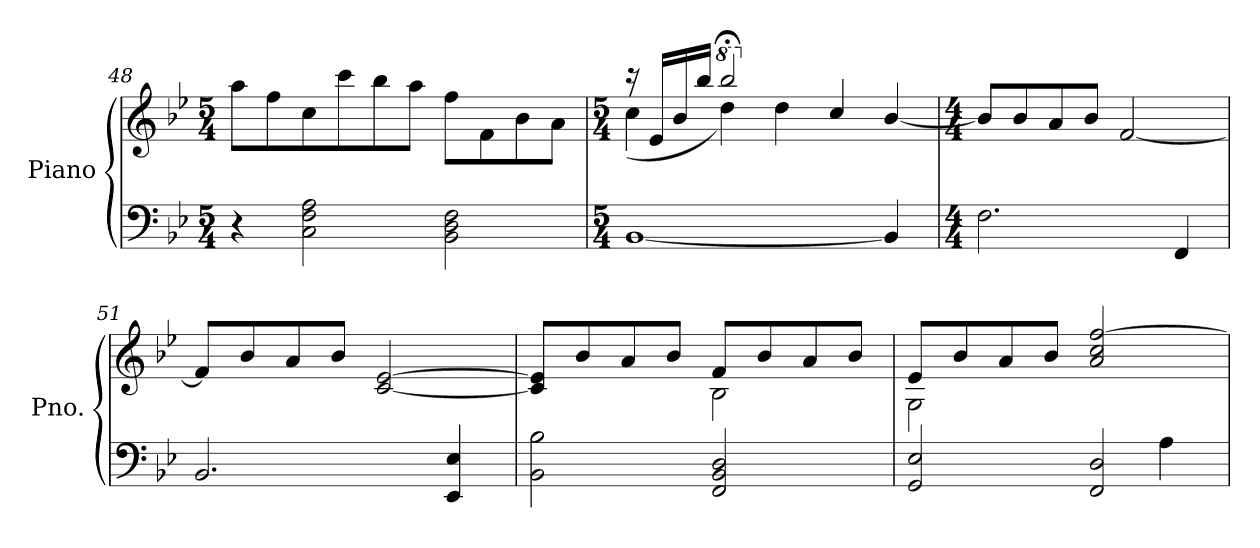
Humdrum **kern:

**kern	**kern
*part1	*part1
*staff2	*staff1
*I"Piano	*
*I'Pno.	*
*clefF4	*clefG2
*k[b-e-]	*k[b-e-]
*M5/4	*M5/4
=48	=48
4r	8aa\L
.	8ff\
2C\ 2F\ 2A\	8cc\
.	8ccc\
.	8bb-\
.	8aa\J
2BB-\ 2D\ 2F\	8ff\L
.	8f\
.	8b-\
.	8a\J
!!LO:PB:g=z
=49	=49
*M5/4	*M5/4
*	*^
[1BB-	16r	(4cc\
.	16e-/LL	.
.	16b-/	.
.	16bb-/JJ	.
*	*8va	*
.	2bbb-;</	4ddd\)
*	*X8va	*
.	.	4dd\
.	4cc/	2ryy
4BB-/]	[4b-/	.
*	*v	*v
=50	=50
*M4/4	*M4/4
2.F\	8b-/L]
.	8b-/
.	8a/
.	8b-/J
.	[2f/
4FF/	.
=51	=51
2.BB-/	8f/L]
.	8b-/
.	8a/
.	8b-/J
.	[2c/ [2e-/
4EE-/ 4E-/	.
=52	=52
*	*^
2BB-\ 2B-\	8c/] 8e-/]L	2ryy
.	8b-/	.
.	8a/	.
.	8b-/J	.
2FF/ 2BB-/ 2D/	8f/L	2B-\
.	8b-/	.
.	8a/	.
.	8b-/J	.
=53	=53	=53
*^	*	*
2GG/ 2E-/	2.ryy	8e-/L	2G\
.	.	8b-/	.
.	.	8a/	.
.	.	8b-/J	.
2FF/ 2D/	.	2a/ 2cc/ [2ff/	2ryy
.	4A\	.	.
*v	*v	*	*
*	*v	*v
=	=
*-	*-
